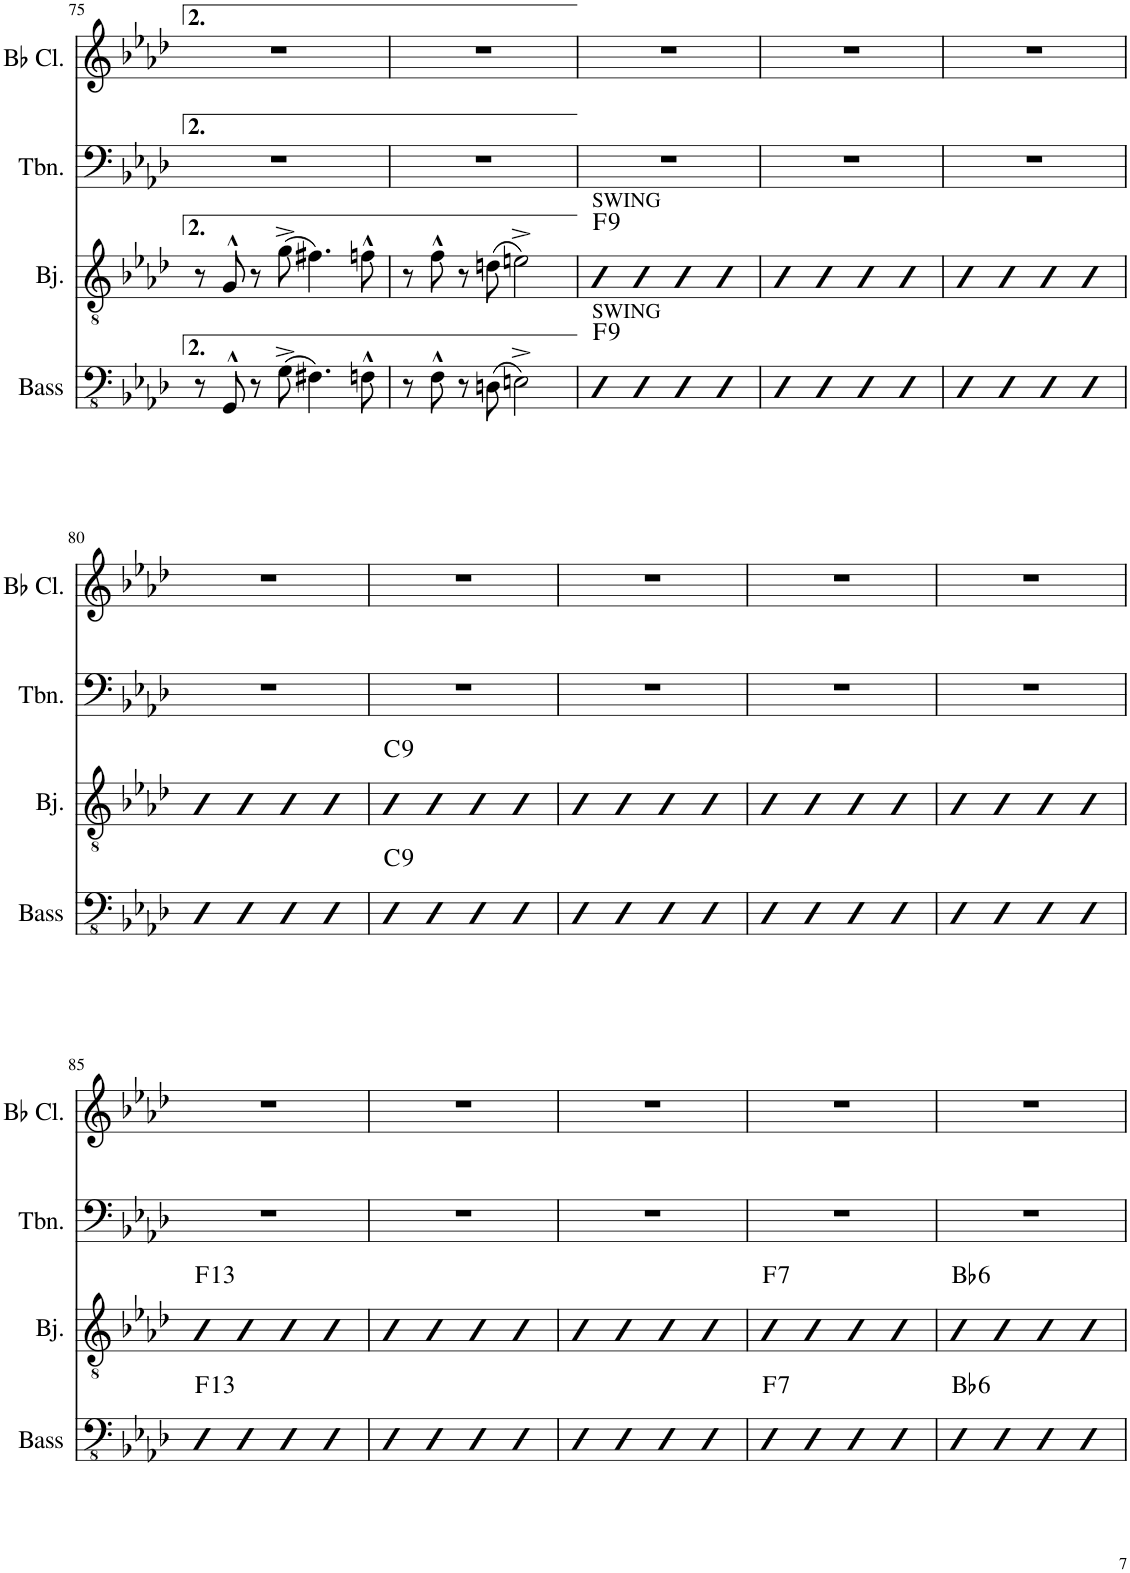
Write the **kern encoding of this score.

**kern	**harte	**kern	**harte	**kern	**kern
*part4	*part4	*part3	*part3	*part2	*part1
*staff4	*	*staff3	*	*staff2	*staff1
*I"Acoustic Bass	*	*I"Banjo	*	*I"Trombone	*I"Bb Clarinet
*I'Bass	*	*I'Bj.	*	*I'Tbn.	*I'Bb Cl.
!!LO:PB:g=z
*clefFv4	*	*clefGv2	*	*clefF4	*clefG2
*	*	*ITrd7c12	*	*	*ITrd1c2
*k[b-e-a-d-]	*	*k[b-e-a-d-]	*	*k[b-e-a-d-]	*k[b-e-a-d-]
*M4/4	*	*M4/4	*	*M4/4	*M4/4
=75	=75	=75	=75	=75	=75
8r	.	8r	.	1r	1r
8GGG^^/	.	8G^^/	.	.	.
8r	.	8r	.	.	.
(8GG^\	.	(8g^\	.	.	.
4.FF#X\)	.	4.f#X\)	.	.	.
8FFn^^\	.	8fn^^\	.	.	.
=76	=76	=76	=76	=76	=76
8r	.	8r	.	1r	1r
8FF^^\	.	8f^^\	.	.	.
8r	.	8r	.	.	.
(8DDn\	.	(8dn\	.	.	.
2EEn^\)	.	2en^\)	.	.	.
=77	=77	=77	=77	=77	=77
!	!	!LO:TX:a:t=SWING	!	!	!
!LO:TX:a:t=SWING	!LO:H:kt=9	!	!LO:H:kt=9	!	!
4B-	F:9	4B-	F:9	1r	1r
4B-	.	4B-	.	.	.
4B-	.	4B-	.	.	.
4B-	.	4B-	.	.	.
=78	=78	=78	=78	=78	=78
4B-	.	4B-	.	1r	1r
4B-	.	4B-	.	.	.
4B-	.	4B-	.	.	.
4B-	.	4B-	.	.	.
=79	=79	=79	=79	=79	=79
4B-	.	4B-	.	1r	1r
4B-	.	4B-	.	.	.
4B-	.	4B-	.	.	.
4B-	.	4B-	.	.	.
!!LO:LB:g=z
=80	=80	=80	=80	=80	=80
4B-	.	4B-	.	1r	1r
4B-	.	4B-	.	.	.
4B-	.	4B-	.	.	.
4B-	.	4B-	.	.	.
=81	=81	=81	=81	=81	=81
!	!LO:H:kt=9	!	!LO:H:kt=9	!	!
4B-	C:9	4B-	C:9	1r	1r
4B-	.	4B-	.	.	.
4B-	.	4B-	.	.	.
4B-	.	4B-	.	.	.
=82	=82	=82	=82	=82	=82
4B-	.	4B-	.	1r	1r
4B-	.	4B-	.	.	.
4B-	.	4B-	.	.	.
4B-	.	4B-	.	.	.
=83	=83	=83	=83	=83	=83
4B-	.	4B-	.	1r	1r
4B-	.	4B-	.	.	.
4B-	.	4B-	.	.	.
4B-	.	4B-	.	.	.
=84	=84	=84	=84	=84	=84
4B-	.	4B-	.	1r	1r
4B-	.	4B-	.	.	.
4B-	.	4B-	.	.	.
4B-	.	4B-	.	.	.
!!LO:LB:g=z
=85	=85	=85	=85	=85	=85
!	!LO:H:kt=13	!	!LO:H:kt=13	!	!
4B-	F:9(11,13)	4B-	F:9(11,13)	1r	1r
4B-	.	4B-	.	.	.
4B-	.	4B-	.	.	.
4B-	.	4B-	.	.	.
=86	=86	=86	=86	=86	=86
4B-	.	4B-	.	1r	1r
4B-	.	4B-	.	.	.
4B-	.	4B-	.	.	.
4B-	.	4B-	.	.	.
=87	=87	=87	=87	=87	=87
4B-	.	4B-	.	1r	1r
4B-	.	4B-	.	.	.
4B-	.	4B-	.	.	.
4B-	.	4B-	.	.	.
=88	=88	=88	=88	=88	=88
!	!LO:H:kt=7	!	!LO:H:kt=7	!	!
4B-	F:7	4B-	F:7	1r	1r
4B-	.	4B-	.	.	.
4B-	.	4B-	.	.	.
4B-	.	4B-	.	.	.
=89	=89	=89	=89	=89	=89
!	!LO:H:kt=6	!	!LO:H:kt=6	!	!
4B-	Bb:maj6	4B-	Bb:maj6	1r	1r
4B-	.	4B-	.	.	.
4B-	.	4B-	.	.	.
4B-	.	4B-	.	.	.
=	=	=	=	=	=
*-	*-	*-	*-	*-	*-
